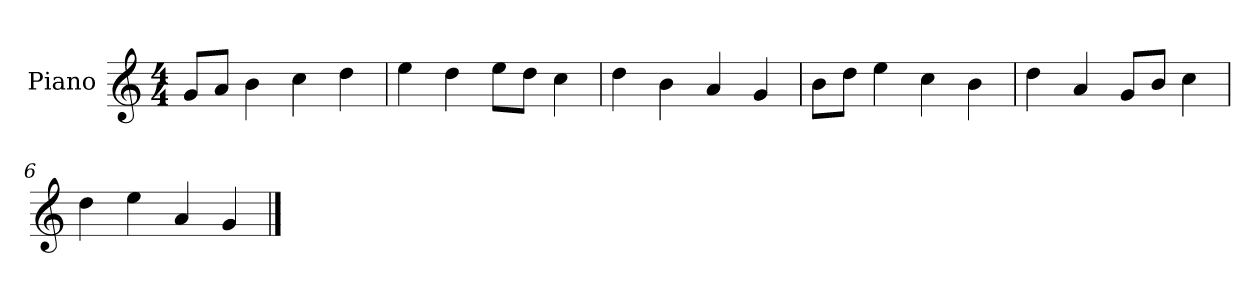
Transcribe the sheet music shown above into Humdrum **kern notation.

**kern
*part1
*staff1
*I"Piano
*I'P-no
*clefG2
*k[]
*M4/4
*MM90
=1
8g/L
8a/J
4b\
4cc\
4dd\
=2
4ee\
4dd\
8ee\L
8dd\J
4cc\
=3
4dd\
4b\
4a/
4g/
=4
8b\L
8dd\J
4ee\
4cc\
4b\
=5
4dd\
4a/
8g/L
8b/J
4cc\
=6
4dd\
4ee\
4a/
4g/
==
*-
